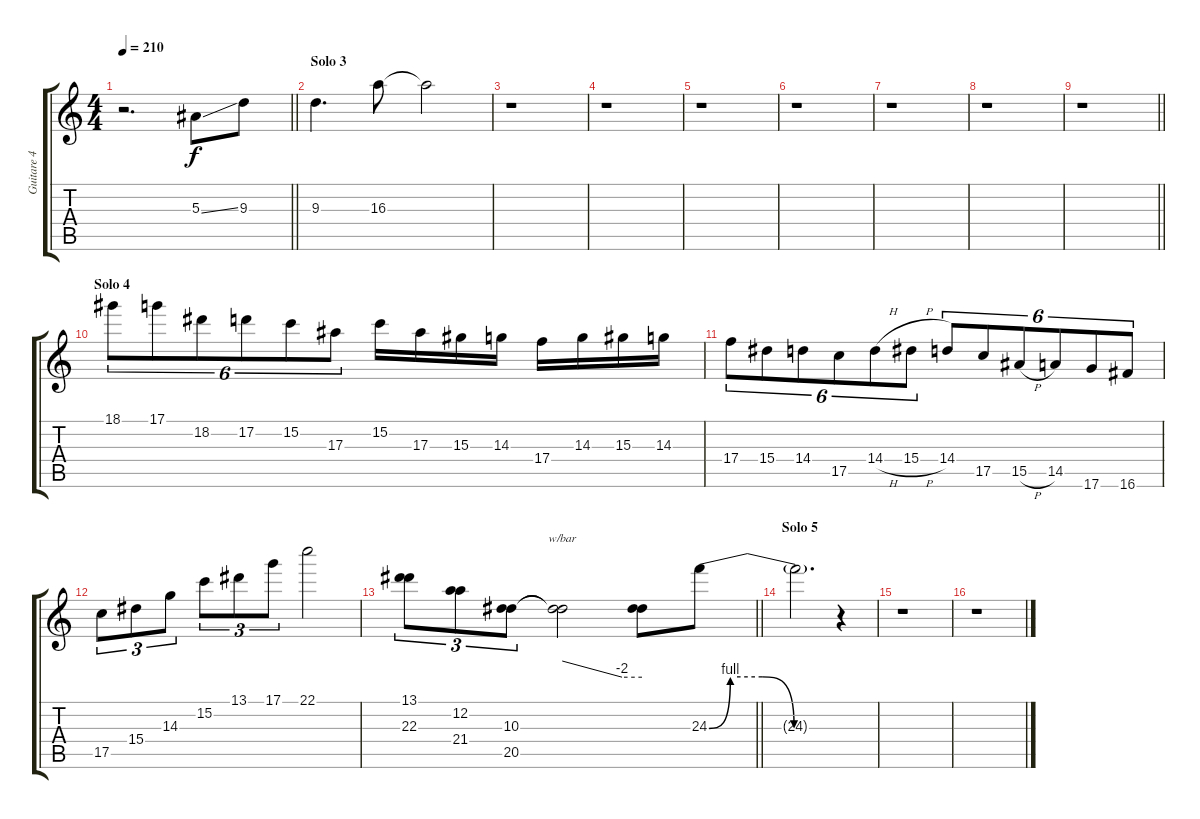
\track ("Guitare 4" "Guitare 4") {instrument distortionguitar}
\staff {score tabs}
\tuning (D4 A3 F3 C3 G2 D2) {hide}
\ts (4 4)
\tempo 210
\clef g2
\barLineRight lightlight
\ks c
r.2{d dy f} 5.3{ss}.8 9.3.8 |
\section ("" "Solo 3")
9.3.4{d} 16.3.8 16.3{t}.2 |
r.1 |
r.1 |
r.1 |
r.1 |
r.1 |
r.1 |
\barLineRight lightlight
r.1 |
\section ("" "Solo 4")
18.1.8{tu (6 4)} 17.1.8{tu (6 4)} 18.2.8{tu (6 4)} 17.2.8{tu (6 4)} 15.2.8{tu (6 4)} 17.3.8{tu (6 4)} 15.2.16 17.3.16 15.3.16 14.3.16 17.4.16 14.3.16 15.3.16 14.3.16 |
17.4.8{tu (6 4)} 15.4.8{tu (6 4)} 14.4.8{tu (6 4)} 17.5.8{tu (6 4)} 14.4{h}.8{tu (6 4)} 15.4{h}.8{tu (6 4)} 14.4.8{tu (6 4)} 17.5.8{tu (6 4)} 15.5{h}.8{tu (6 4)} 14.5.8{tu (6 4)} 17.6.8{tu (6 4)} 16.6.8{tu (6 4)} |
17.5.8{tu (3 2)} 15.4.8{tu (3 2)} 14.3.8{tu (3 2)} 15.2.8{tu (3 2)} 13.1.8{tu (3 2)} 17.1.8{tu (3 2)} 22.1.2 |
\barLineRight lightlight
(13.1 22.3).8{tu (3 2)} (12.2 21.4).8{tu (3 2)} (10.3 20.5).8{tu (3 2)} (10.3{t} 20.5{t}).2{tbe (custom default 0 0 45 -8 60 -8)} (10.3{t} 20.5{t}).8 24.3{be (custom 0 0 10 4 25 4 40 0 60 0)}.8 |
\section ("" "Solo 5")
24.3{t}.2{d} r.4 |
r.1 |
r.1
